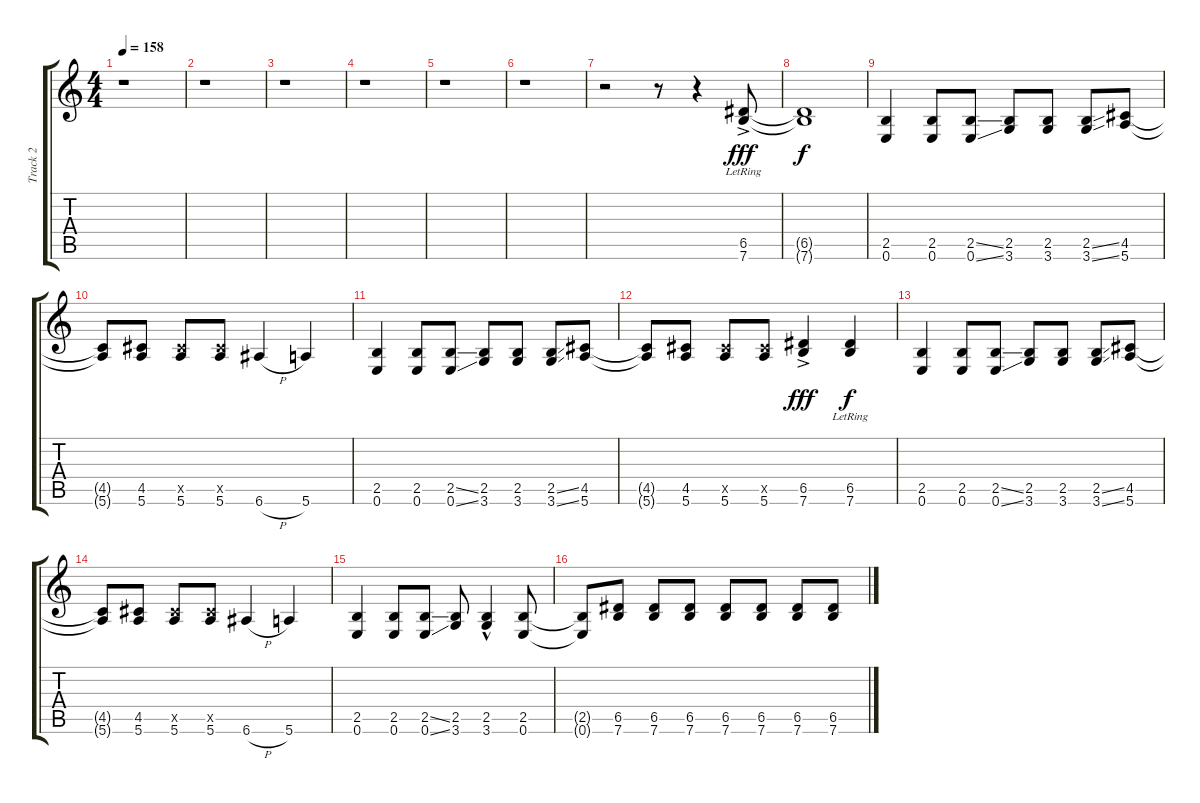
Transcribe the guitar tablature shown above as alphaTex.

\track ("Track 2" "Track 2") {instrument electricguitarclean}
\staff {score tabs}
\tuning (E4 B3 G3 D3 A2 E2) {hide}
\ts (4 4)
\tempo 158
\clef g2
\ks c
r.1{dy fff instrument electricguitarclean} |
r.1 |
r.1 |
r.1 |
r.1 |
r.1 |
r.2 r.8 r.4 (6.5{ac lr} 7.6{lr}).8 |
(6.5{t} 7.6{t}).1{dy f} |
(2.5 0.6).4 (2.5 0.6).8 (2.5{ss} 0.6{ss}).8 (2.5 3.6).8 (2.5 3.6).8 (2.5{ss} 3.6{ss}).8 (4.5 5.6).8 |
(4.5{t} 5.6{t}).8 (4.5 5.6).8 (4.5{x} 5.6).8 (4.5{x} 5.6).8 6.6{h}.4 5.6.4 |
(2.5 0.6).4 (2.5 0.6).8 (2.5{ss} 0.6{ss}).8 (2.5 3.6).8 (2.5 3.6).8 (2.5{ss} 3.6{ss}).8 (4.5 5.6).8 |
(4.5{t} 5.6{t}).8 (4.5 5.6).8 (4.5{x} 5.6).8 (4.5{x} 5.6).8 (6.5{ac} 7.6{ac}).4{dy fff} (6.5{lr} 7.6{lr}).4{dy f} |
(2.5 0.6).4 (2.5 0.6).8 (2.5{ss} 0.6{ss}).8 (2.5 3.6).8 (2.5 3.6).8 (2.5{ss} 3.6{ss}).8 (4.5 5.6).8 |
(4.5{t} 5.6{t}).8 (4.5 5.6).8 (4.5{x} 5.6).8 (4.5{x} 5.6).8 6.6{h}.4 5.6.4 |
(2.5 0.6).4 (2.5 0.6).8 (2.5{ss} 0.6{ss}).8 (2.5 3.6).8 (2.5{hac} 3.6).4 (2.5 0.6).8 |
(2.5{t} 0.6{t}).8 (6.5 7.6).8 (6.5 7.6).8 (6.5 7.6).8 (6.5 7.6).8 (6.5 7.6).8 (6.5 7.6).8 (6.5 7.6).8
